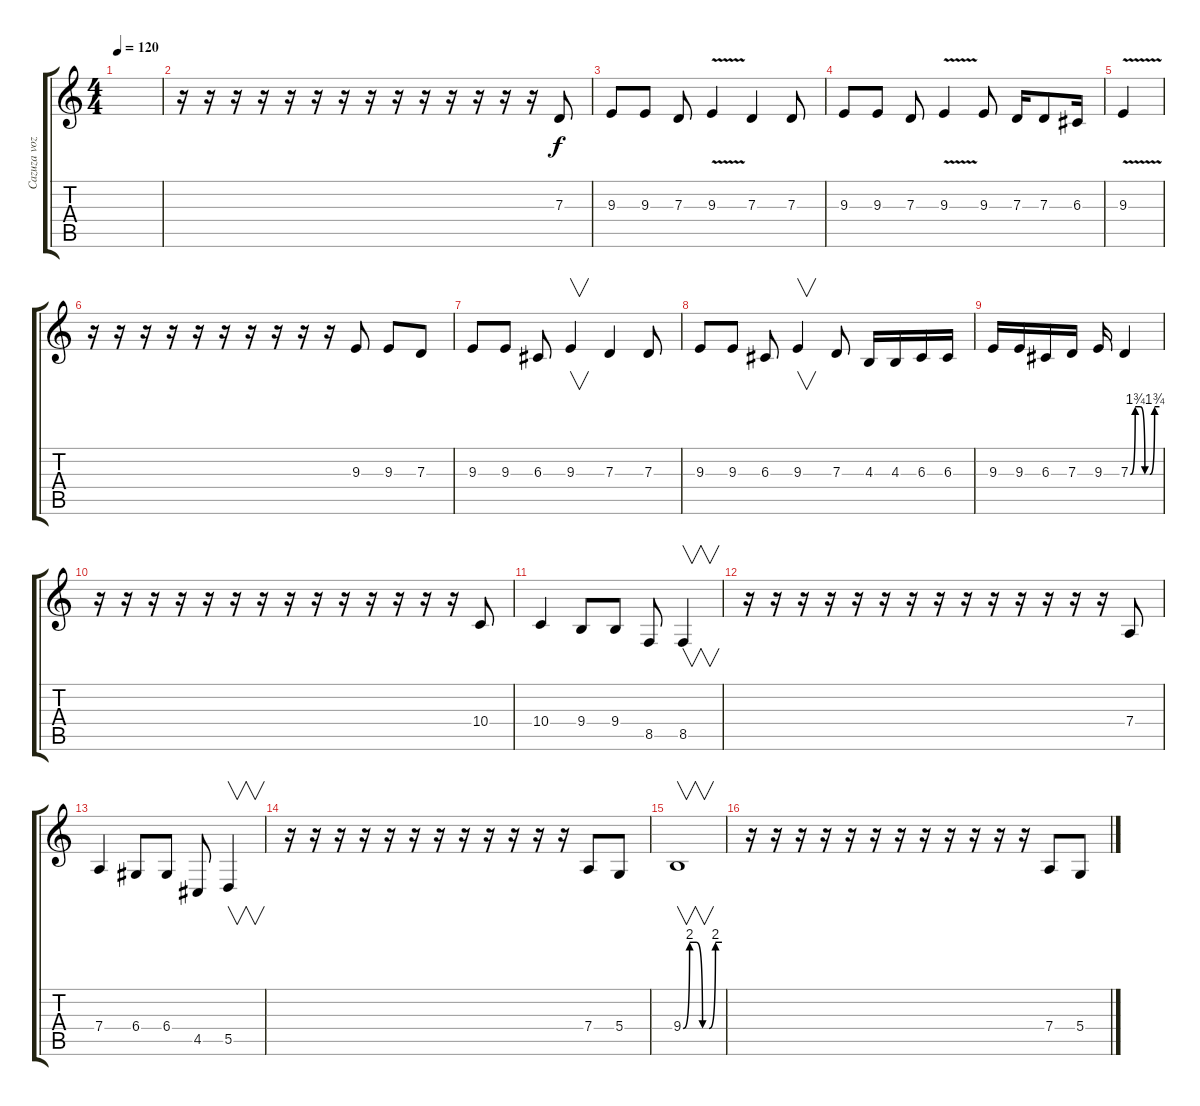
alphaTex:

\track ("Cazuza voz" "Cazuza voz") {instrument voiceoohs}
\staff {score tabs}
\tuning (E4 B3 G3 D3 A2 E2) {hide}
\ts (4 4)
\tempo 120
\clef g2
\ks c
|
r.16 r.16 r.16 r.16 r.16 r.16 r.16 r.16 r.16 r.16 r.16 r.16 r.16 r.16 7.3.8 |
9.3.8 9.3.8 7.3.8 9.3{v}.4 7.3.4 7.3.8 |
9.3.8 9.3.8 7.3.8 9.3{v}.4 9.3.8 7.3.16 7.3.8 6.3.16 |
9.3{v}.4 |
r.16 r.16 r.16 r.16 r.16 r.16 r.16 r.16 r.16 r.16 9.3.8 9.3.8 7.3.8 |
9.3.8 9.3.8 6.3.8 9.3.4{v} 7.3.4 7.3.8 |
9.3.8 9.3.8 6.3.8 9.3.4{v} 7.3.8 4.3.16 4.3.16 6.3.16 6.3.16 |
9.3.16 9.3.16 6.3.16 7.3.16 9.3.16 7.3{be (custom 0 0 10 7 20 7 30 0 40 0 50 7 60 7)}.4 |
r.16 r.16 r.16 r.16 r.16 r.16 r.16 r.16 r.16 r.16 r.16 r.16 r.16 r.16 10.4.8 |
10.4.4 9.4.8 9.4.8 8.5.8 8.5.4{v} |
r.16 r.16 r.16 r.16 r.16 r.16 r.16 r.16 r.16 r.16 r.16 r.16 r.16 r.16 7.4.8 |
7.4.4 6.4.8 6.4.8 4.5.8 5.5.4{v} |
r.16 r.16 r.16 r.16 r.16 r.16 r.16 r.16 r.16 r.16 r.16 r.16 7.4.8 5.4.8 |
9.4{be (custom 0 0 10 8 20 8 30 0 40 0 50 8 60 8)}.1{v} |
r.16 r.16 r.16 r.16 r.16 r.16 r.16 r.16 r.16 r.16 r.16 r.16 7.4.8 5.4.8
